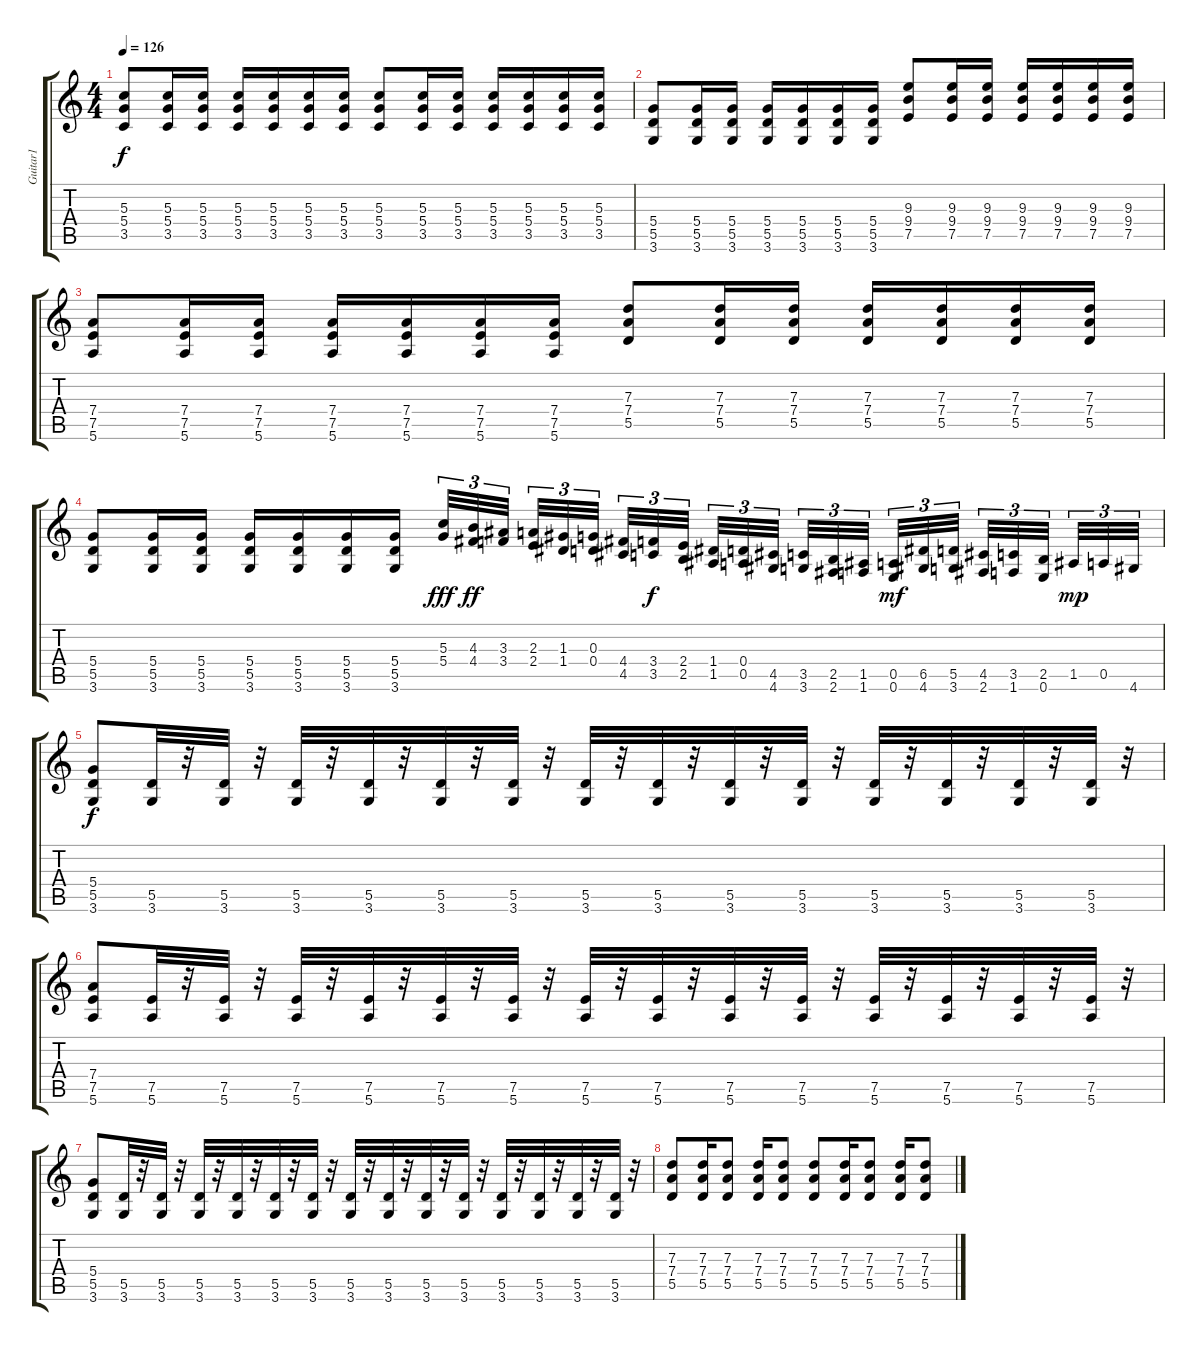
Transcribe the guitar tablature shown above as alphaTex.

\track ("Guitar1" "Guitar1") {instrument distortionguitar}
\staff {score tabs}
\tuning (E4 B3 G3 D3 A2 E2) {hide}
\ts (4 4)
\tempo 126
\clef g2
\ks c
(5.3 5.4 3.5).8{dy f} (5.3 5.4 3.5).16 (5.3 5.4 3.5).16 (5.3 5.4 3.5).16 (5.3 5.4 3.5).16 (5.3 5.4 3.5).16 (5.3 5.4 3.5).16 (5.3 5.4 3.5).8 (5.3 5.4 3.5).16 (5.3 5.4 3.5).16 (5.3 5.4 3.5).16 (5.3 5.4 3.5).16 (5.3 5.4 3.5).16 (5.3 5.4 3.5).16 |
(5.4 5.5 3.6).8 (5.4 5.5 3.6).16 (5.4 5.5 3.6).16 (5.4 5.5 3.6).16 (5.4 5.5 3.6).16 (5.4 5.5 3.6).16 (5.4 5.5 3.6).16 (9.3 9.4 7.5).8 (9.3 9.4 7.5).16 (9.3 9.4 7.5).16 (9.3 9.4 7.5).16 (9.3 9.4 7.5).16 (9.3 9.4 7.5).16 (9.3 9.4 7.5).16 |
(7.4 7.5 5.6).8 (7.4 7.5 5.6).16 (7.4 7.5 5.6).16 (7.4 7.5 5.6).16 (7.4 7.5 5.6).16 (7.4 7.5 5.6).16 (7.4 7.5 5.6).16 (7.3 7.4 5.5).8 (7.3 7.4 5.5).16 (7.3 7.4 5.5).16 (7.3 7.4 5.5).16 (7.3 7.4 5.5).16 (7.3 7.4 5.5).16 (7.3 7.4 5.5).16 |
(5.4 5.5 3.6).8 (5.4 5.5 3.6).16 (5.4 5.5 3.6).16 (5.4 5.5 3.6).16 (5.4 5.5 3.6).16 (5.4 5.5 3.6).16 (5.4 5.5 3.6).16 (5.3 5.4).32{tu (3 2) dy fff} (4.3 4.4).32{tu (3 2) dy ff} (3.3 3.4).32{tu (3 2)} (2.3 2.4).32{tu (3 2)} (1.3 1.4).32{tu (3 2)} (0.3 0.4).32{tu (3 2)} (4.4 4.5).32{tu (3 2)} (3.4 3.5).32{tu (3 2) dy f} (2.4 2.5).32{tu (3 2)} (1.4 1.5).32{tu (3 2)} (0.4 0.5).32{tu (3 2)} (4.5 4.6).32{tu (3 2)} (3.5 3.6).32{tu (3 2)} (2.5 2.6).32{tu (3 2)} (1.5 1.6).32{tu (3 2)} (0.5 0.6).32{tu (3 2) dy mf} (6.5 4.6).32{tu (3 2)} (5.5 3.6).32{tu (3 2)} (4.5 2.6).32{tu (3 2)} (3.5 1.6).32{tu (3 2)} (2.5 0.6).32{tu (3 2)} 1.5.32{tu (3 2) dy mp} 0.5.32{tu (3 2)} 4.6.32{tu (3 2)} |
(5.4 5.5 3.6).8{dy f} (5.5 3.6).32 r.32 (5.5 3.6).32 r.32 (5.5 3.6).32 r.32 (5.5 3.6).32 r.32 (5.5 3.6).32 r.32 (5.5 3.6).32 r.32 (5.5 3.6).32 r.32 (5.5 3.6).32 r.32 (5.5 3.6).32 r.32 (5.5 3.6).32 r.32 (5.5 3.6).32 r.32 (5.5 3.6).32 r.32 (5.5 3.6).32 r.32 (5.5 3.6).32 r.32 |
(7.4 7.5 5.6).8 (7.5 5.6).32 r.32 (7.5 5.6).32 r.32 (7.5 5.6).32 r.32 (7.5 5.6).32 r.32 (7.5 5.6).32 r.32 (7.5 5.6).32 r.32 (7.5 5.6).32 r.32 (7.5 5.6).32 r.32 (7.5 5.6).32 r.32 (7.5 5.6).32 r.32 (7.5 5.6).32 r.32 (7.5 5.6).32 r.32 (7.5 5.6).32 r.32 (7.5 5.6).32 r.32 |
(5.4 5.5 3.6).8 (5.5 3.6).32 r.32 (5.5 3.6).32 r.32 (5.5 3.6).32 r.32 (5.5 3.6).32 r.32 (5.5 3.6).32 r.32 (5.5 3.6).32 r.32 (5.5 3.6).32 r.32 (5.5 3.6).32 r.32 (5.5 3.6).32 r.32 (5.5 3.6).32 r.32 (5.5 3.6).32 r.32 (5.5 3.6).32 r.32 (5.5 3.6).32 r.32 (5.5 3.6).32 r.32 |
(7.3 7.4 5.5).8 (7.3 7.4 5.5).16 (7.3 7.4 5.5).8 (7.3 7.4 5.5).16 (7.3 7.4 5.5).8 (7.3 7.4 5.5).8 (7.3 7.4 5.5).16 (7.3 7.4 5.5).8 (7.3 7.4 5.5).16 (7.3 7.4 5.5).8
